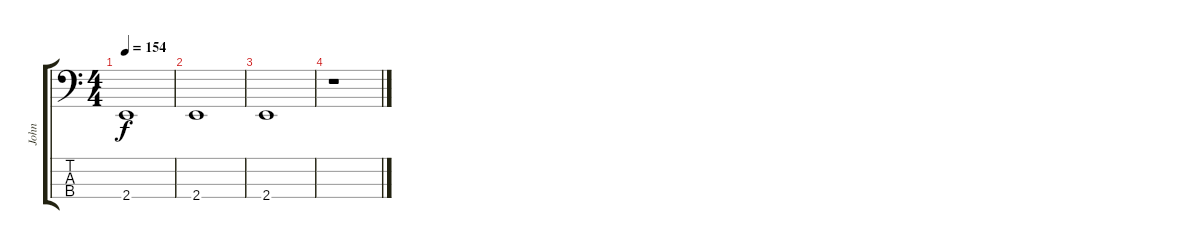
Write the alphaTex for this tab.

\track ("John" "John") {instrument electricbassfinger}
\staff {score tabs}
\tuning (F2 C2 G1 D1) {hide}
\ts (4 4)
\tempo 154
\clef f4
\ks c
2.4.1{dy f} |
2.4.1 |
2.4.1 |
r.1
